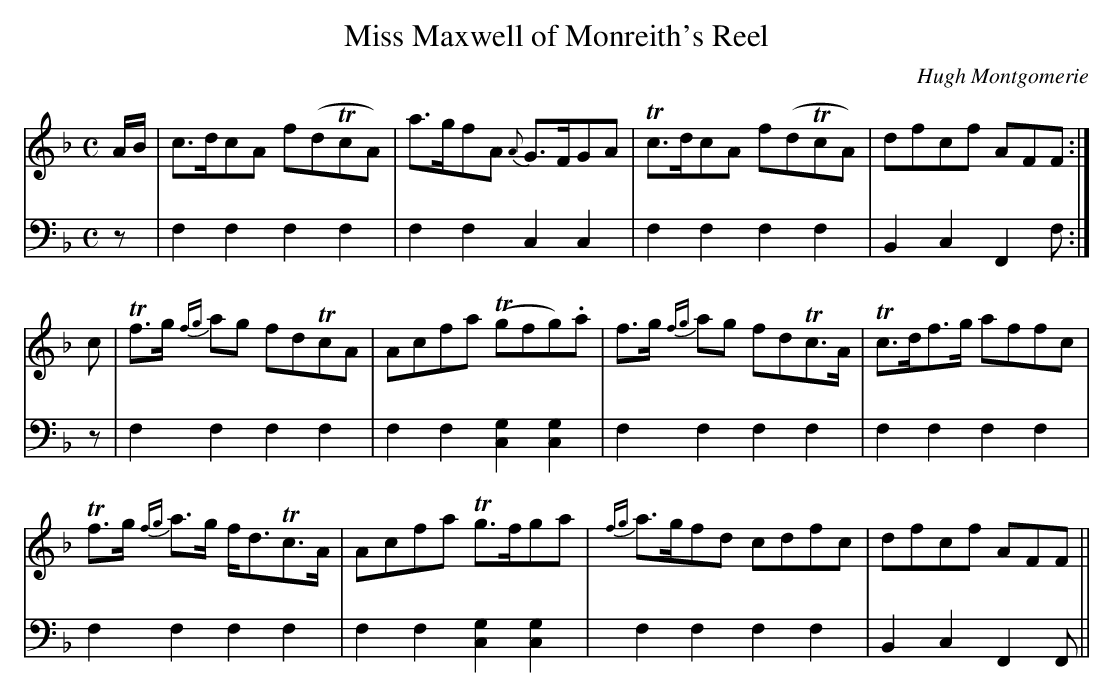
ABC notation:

X:1
T:Miss Maxwell of Monreith's Reel
C:Hugh Montgomerie
M:C
L:1/8
K:F
V:1
A/B/|c>dcA f(dTcA)|a>gfA {A}G>FGA|Tc>dcA f(dTcA)|dfcf AFF:|
c|Tf>g {fg}ag fdTcA|Acfa T(gfg).a|f>g {fg}ag fdTc>A|Tc>df>g affc|
Tf>g {fg}a>g f<dTc>A|Acfa Tg>fga|{fg}a>gfd cdfc|dfcf AFF||
V:2  clef = bass
z|F,2F,2F,2F,2|F,2F,2C,2C,2|F,2F,2F,2F,2|B,,2C,2F,,2F,:|
z|F,2F,2F,2F,2|F,2F,2 [C,2G,2][C,2G,2]|F,2F,2F,2F,2 |F,2F,2F,2F,2|
F,2F,2F,2F,2|F,2F,2[C,2G,2][C,2G,2]|F,2F,2F,2F,2 |B,,2C,2F,,2F,,||
